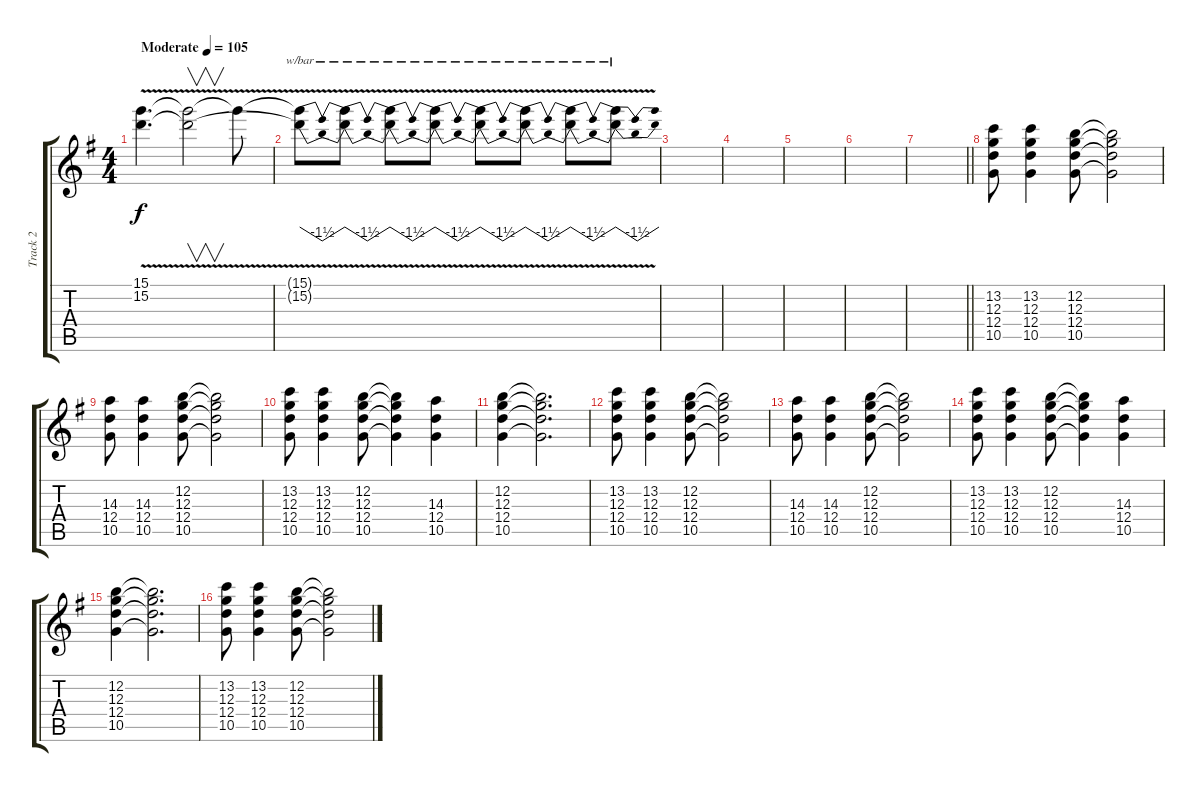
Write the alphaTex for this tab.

\track ("Track 2" "Track 2") {instrument distortionguitar}
\staff {score tabs}
\tuning (E4 B3 G3 D3 A2 E2) {hide}
\ts (4 4)
\tempo (105 "Moderate")
\clef g2
\ks g
(15.1 15.2{v}).4{d dy f volume 12 instrument distortionguitar} (15.1{v t} 15.2{v t}).2{v} 15.1{t}.8 |
(15.1{t} 15.2{v t}).8{tbe (dip default 0 0 30 -6 60 0)} (15.1{t} 15.2{v t}).8{tbe (dip default 0 0 30 -6 60 0)} (15.1{t} 15.2{v t}).8{tbe (dip default 0 0 30 -6 60 0)} (15.1{t} 15.2{v t}).8{tbe (dip default 0 0 30 -6 60 0)} (15.1{t} 15.2{v t}).8{tbe (dip default 0 0 30 -6 60 0)} (15.1{t} 15.2{v t}).8{tbe (dip default 0 0 30 -6 60 0)} (15.1{t} 15.2{v t}).8{tbe (dip default 0 0 30 -6 60 0)} (15.1{t} 15.2{v t}).8{tbe (dip default 0 0 30 -6 60 0)} |
|
|
|
|
\barLineRight lightlight
|
(13.2 12.3 12.4 10.5).8 (13.2 12.3 12.4 10.5).4 (12.2 12.3 12.4 10.5).8 (12.2{t} 12.3{t} 12.4{t} 10.5{t}).2 |
(14.3 12.4 10.5).8 (14.3 12.4 10.5).4 (12.2 12.3 12.4 10.5).8 (12.2{t} 12.3{t} 12.4{t} 10.5{t}).2 |
(13.2 12.3 12.4 10.5).8 (13.2 12.3 12.4 10.5).4 (12.2 12.3 12.4 10.5).8 (12.2{t} 12.3{t} 12.4{t} 10.5{t}).4 (14.3 12.4 10.5).4 |
(12.2 12.3 12.4 10.5).4 (12.2{t} 12.3{t} 12.4{t} 10.5{t}).2{d} |
(13.2 12.3 12.4 10.5).8 (13.2 12.3 12.4 10.5).4 (12.2 12.3 12.4 10.5).8 (12.2{t} 12.3{t} 12.4{t} 10.5{t}).2 |
(14.3 12.4 10.5).8 (14.3 12.4 10.5).4 (12.2 12.3 12.4 10.5).8 (12.2{t} 12.3{t} 12.4{t} 10.5{t}).2 |
(13.2 12.3 12.4 10.5).8 (13.2 12.3 12.4 10.5).4 (12.2 12.3 12.4 10.5).8 (12.2{t} 12.3{t} 12.4{t} 10.5{t}).4 (14.3 12.4 10.5).4 |
(12.2 12.3 12.4 10.5).4 (12.2{t} 12.3{t} 12.4{t} 10.5{t}).2{d} |
(13.2 12.3 12.4 10.5).8 (13.2 12.3 12.4 10.5).4 (12.2 12.3 12.4 10.5).8 (12.2{t} 12.3{t} 12.4{t} 10.5{t}).2
